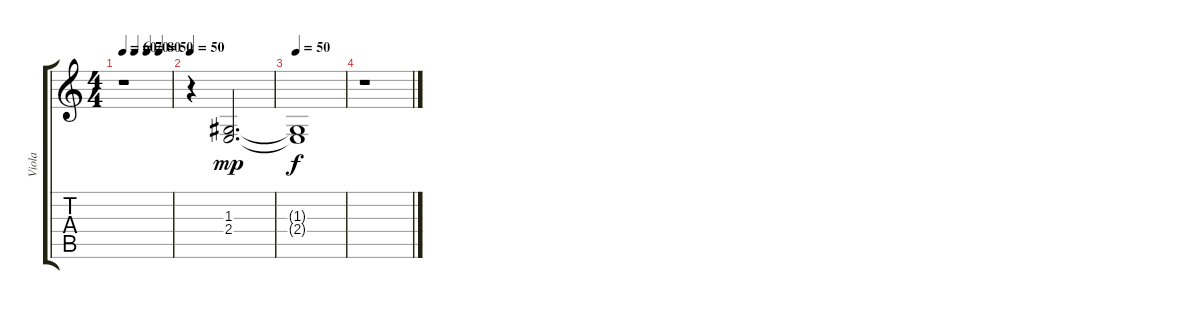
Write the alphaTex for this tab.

\track ("Viola" "Viola") {instrument viola}
\staff {score tabs}
\tuning (E4 B3 G3 D3 A2 E2) {hide}
\ts (4 4)
\tempo 60
\tempo (70 0.25)
\tempo (80 0.5)
\tempo (50 0.75)
\clef g2
\ks c
r.1{dy mp} |
\tempo 50
r.4 (1.3 2.4).2{d volume 0} |
\tempo 50
(1.3{t} 2.4{t}).1{dy f} |
r.1
